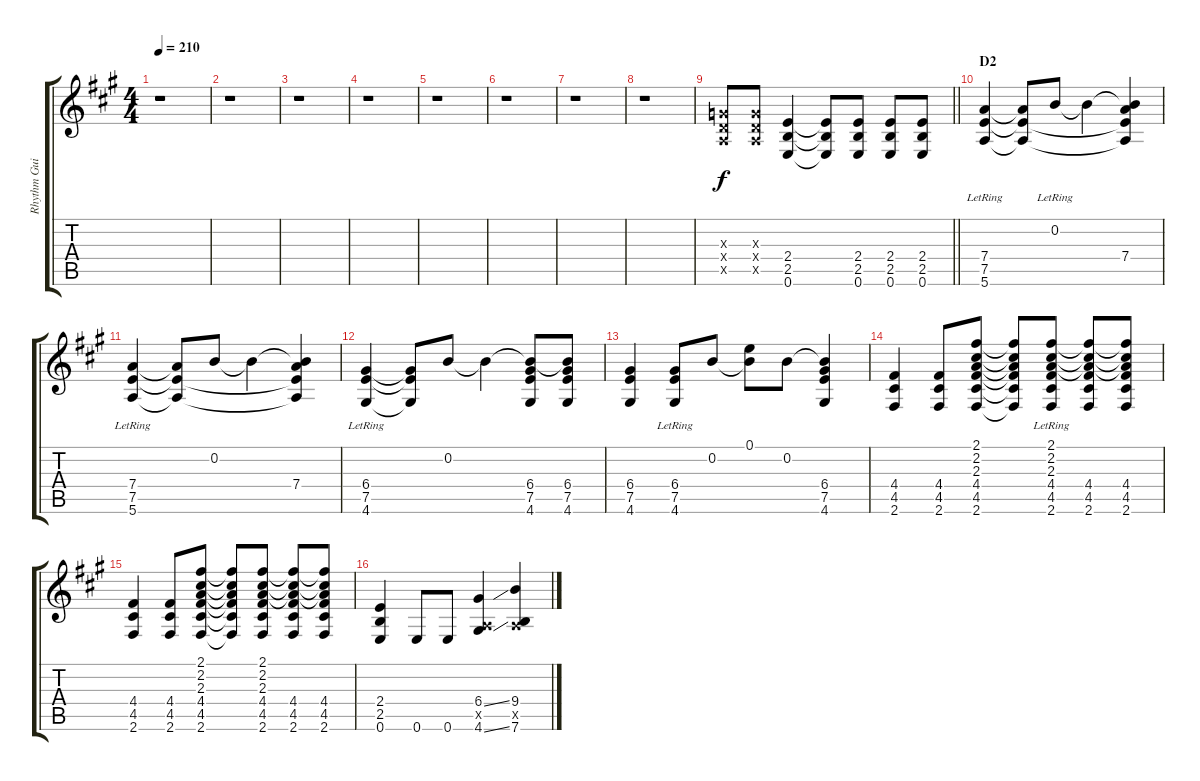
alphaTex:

\track ("Rhythm Guitar" "Rhythm Gui") {instrument overdrivenguitar}
\staff {score tabs}
\tuning (E4 B3 G3 D3 A2 E2) {hide}
\ts (4 4)
\tempo 210
\clef g2
\ks a
r.1{dy f} |
r.1 |
r.1 |
r.1 |
r.1 |
r.1 |
r.1 |
r.1 |
\barLineRight lightlight
(0.3{x} 0.4{x} 0.5{x}).8 (0.3{x} 0.4{x} 0.5{x}).8 (2.4 2.5 0.6).4 (2.4{t} 2.5{t} 0.6{t}).8 (2.4 2.5 0.6).8 (2.4 2.5 0.6).8 (2.4 2.5 0.6).8 |
\section ("" "D2")
(7.4{lr} 7.5{lr} 5.6{lr}).4 (7.4{t} 7.5{t} 5.6{t}).8 0.2{lr}.8 0.2{t}.4 (0.2{t} 7.4 7.5{t} 5.6{t}).4 |
(7.4{lr} 7.5{lr} 5.6{lr}).4 (7.4{t} 7.5{t} 5.6{t}).8 0.2.8 0.2{t}.4 (0.2{t} 7.4 7.5{t} 5.6{t}).4 |
(6.4{lr} 7.5{lr} 4.6{lr}).4 (6.4{t} 7.5{t} 4.6{t}).8 0.2.8 0.2{t}.4 (0.2{t} 6.4 7.5 4.6).8 (0.2{t} 6.4 7.5 4.6).8 |
(6.4 7.5 4.6).4 (6.4{lr} 7.5{lr} 4.6{lr}).8 0.2.8 (0.1 0.2{t}).8 0.2.8 (0.2{t} 6.4 7.5 4.6).4 |
(4.4 4.5 2.6).4 (4.4 4.5 2.6).8 (2.1 2.2 2.3 4.4 4.5 2.6).8 (2.1{t} 2.2{t} 2.3{t} 4.4{t} 4.5{t} 2.6{t}).8 (2.1{lr} 2.2{lr} 2.3{lr} 4.4 4.5 2.6).8 (2.1{t} 2.2{t} 2.3{t} 4.4 4.5 2.6).8 (2.1{t} 2.2{t} 2.3{t} 4.4 4.5 2.6).8 |
(4.4 4.5 2.6).4 (4.4 4.5 2.6).8 (2.1 2.2 2.3 4.4 4.5 2.6).8 (2.1{t} 2.2{t} 2.3{t} 4.4{t} 4.5{t} 2.6{t}).8 (2.1 2.2 2.3 4.4 4.5 2.6).8 (2.1{t} 2.2{t} 2.3{t} 4.4 4.5 2.6).8 (2.1{t} 2.2{t} 2.3{t} 4.4 4.5 2.6).8 |
(2.4 2.5 0.6).4 0.6.8 0.6.8 (6.4{ss} 0.5{x} 4.6{ss}).4 (9.4 0.5{x} 7.6).4
